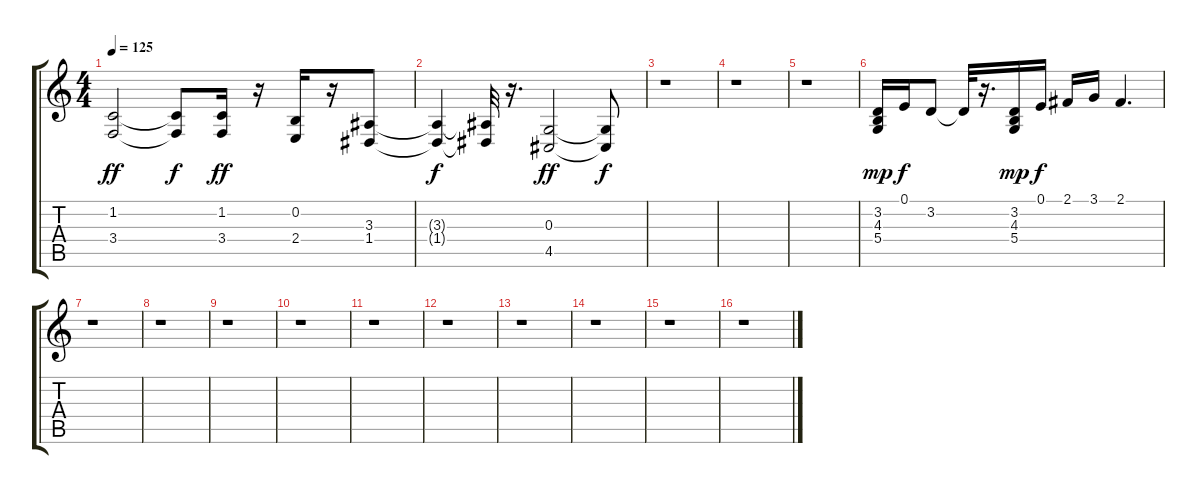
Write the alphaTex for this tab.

\track "" {instrument dulcimer}
\staff {score tabs}
\tuning (E4 B3 G3 D3 A2 E2) {hide}
\ts (4 4)
\tempo 125
\clef g2
\ks c
(1.2 3.4).2{dy ff} (1.2{t} 3.4{t}).8{dy f} (1.2 3.4).16{dy ff} r.16 (0.2 2.4).16 r.16 (3.3 1.4).8 |
(3.3{t} 1.4{t}).4{dy f} (3.3{t} 1.4{t}).32 r.16{d} (0.3 4.5).2{dy ff} (0.3{t} 4.5{t}).8{dy f} |
r.1 |
r.1 |
r.1 |
(3.2 4.3 5.4).16{dy mp} 0.1.16{dy f} 3.2.8 3.2{t}.32 r.16{d} (3.2 4.3 5.4).16{dy mp} 0.1.16{dy f} 2.1.16 3.1.16 2.1.4{d} |
r.1 |
r.1 |
r.1 |
r.1 |
r.1 |
r.1 |
r.1 |
r.1 |
r.1 |
r.1
